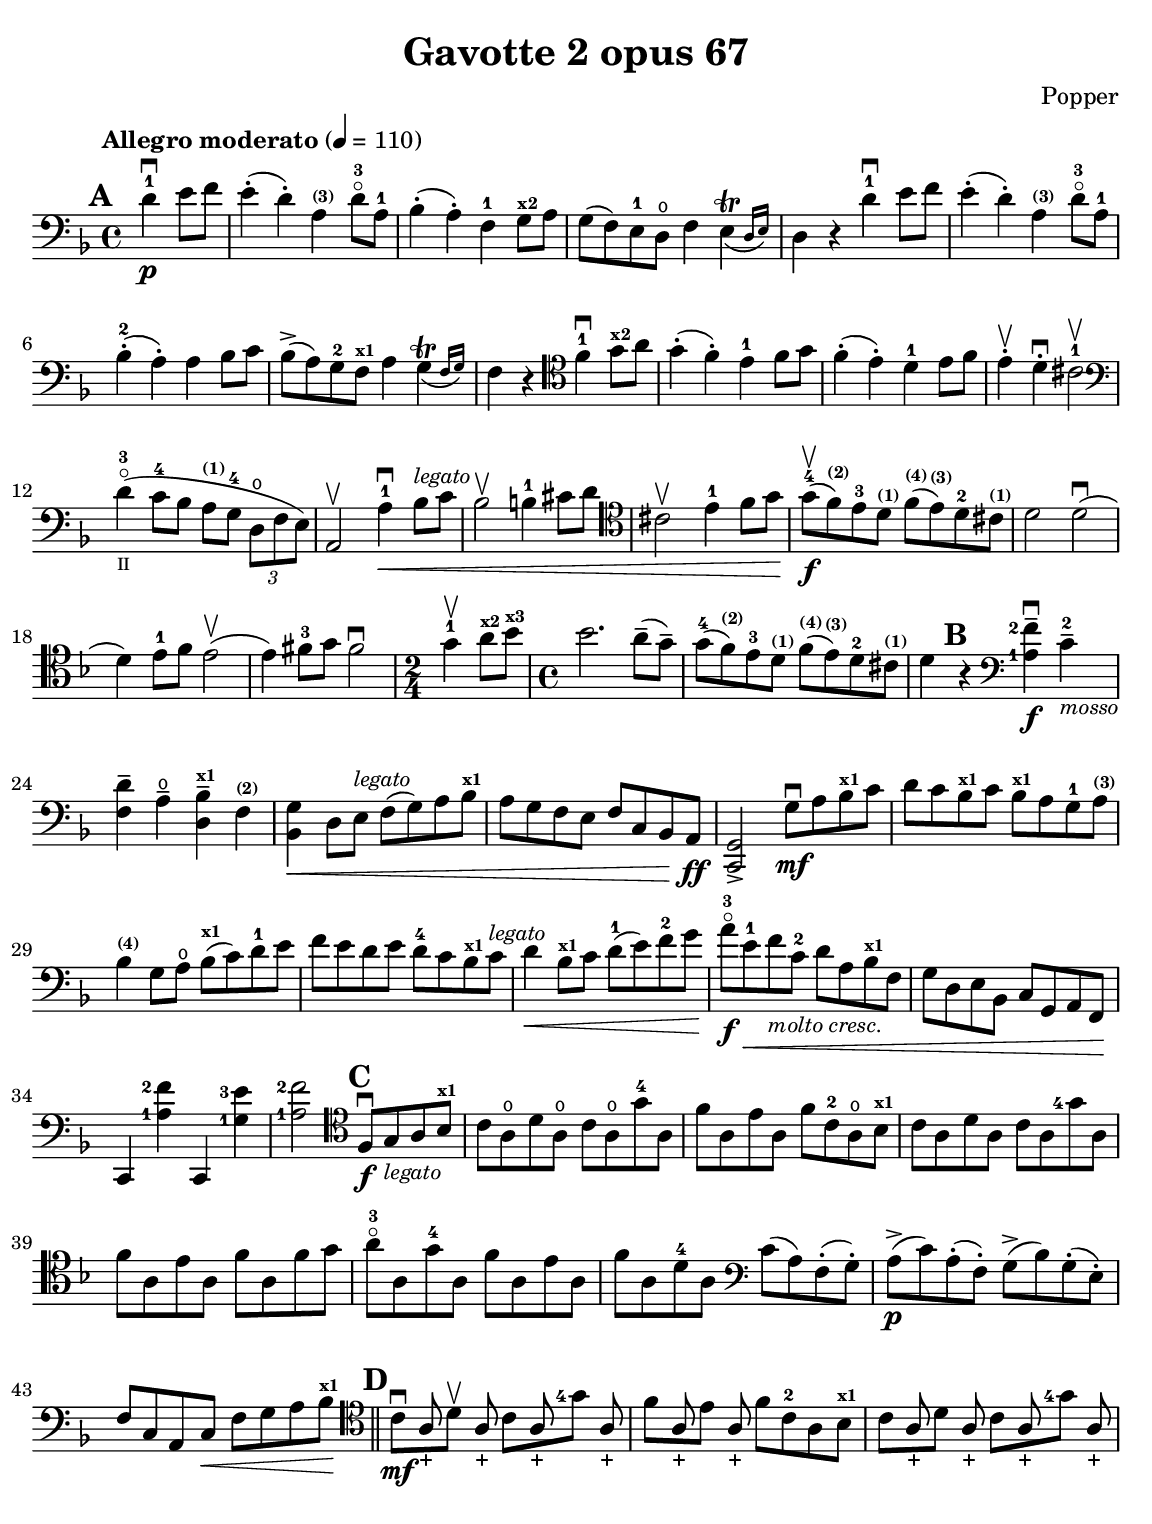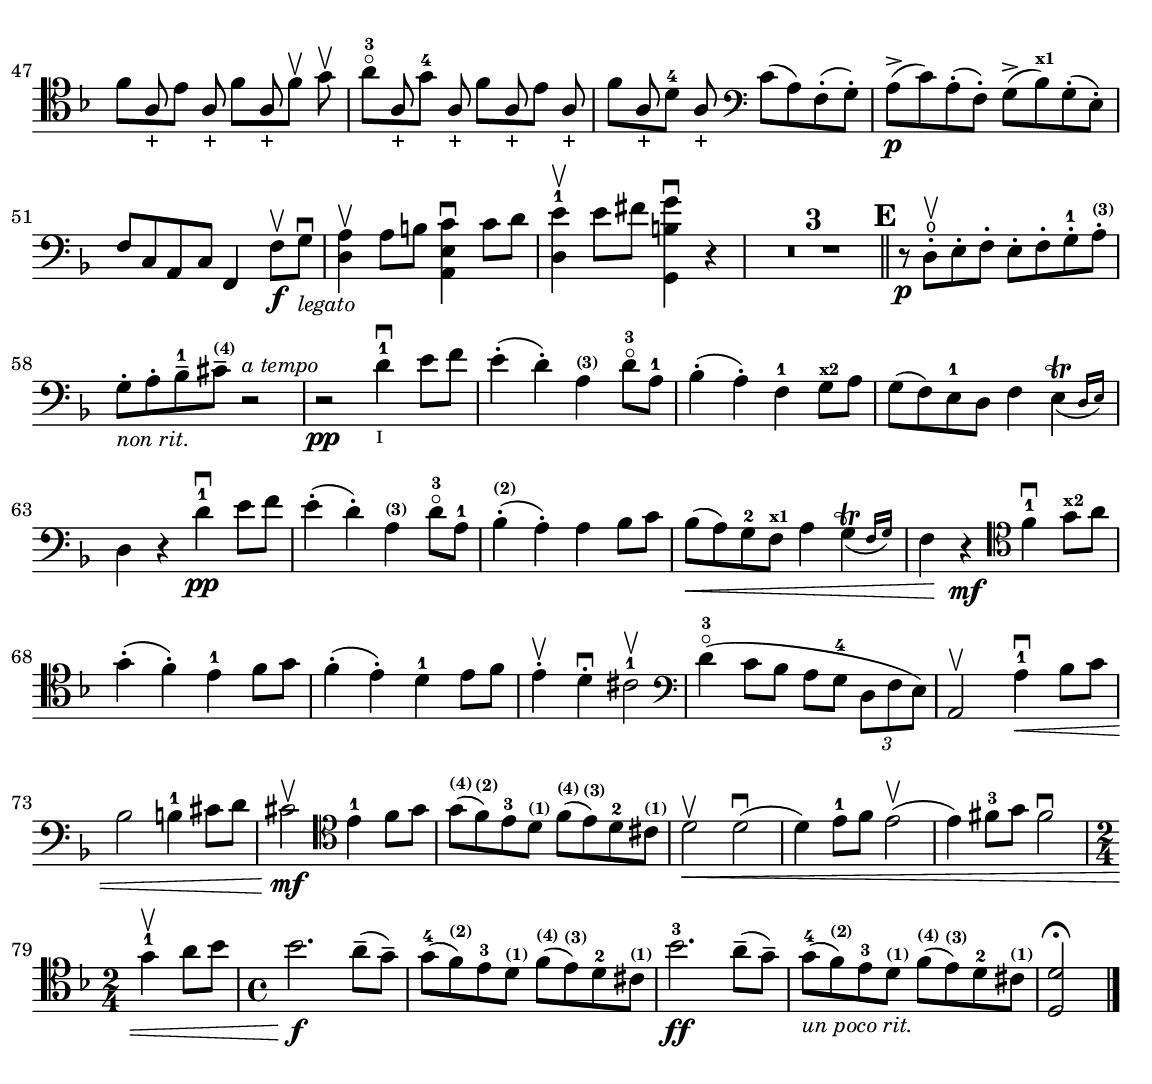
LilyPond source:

#(set-global-staff-size 21)

\version "2.18.2"

\header {
  title    = "Gavotte 2 opus 67"
  composer = "Popper"
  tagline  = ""
}

\language "italiano"

% iPad Pro 12.9

\paper {
  paper-width  = 195\mm
  paper-height = 260\mm
  indent = #0
  page-count = #2
  line-width = #184
  print-page-number = ##f
  ragged-last-bottom = ##t
  ragged-bottom = ##f
%  ragged-last = ##t
}

\score {
  \new Staff
%   \with {instrumentName = #"Cello "}
   {
   \override Hairpin.to-barline = ##f
   \time 4/4
   \key fa \major
   \tempo "Allegro moderato" 4=110
   \clef "bass"
   \set fingeringOrientations = #'(left)

   \mark \default
   \partial 2
   re'4-1\p\downbow mi'8 fa'8                                             % 0
   mi'4-.( re'4-.) la4^\markup{\bold\teeny (3)}
   re'8-3\flageolet la-1                                                  % 1
   sib4-.( la4-.) fa4-1 sol8^\markup{\bold\teeny x2}
   la8                                                                    % 2
   sol8( fa8) mi8-1 re8\open fa4
   \afterGrace mi4\trill_( {re16 mi16)}                                   % 3
   re4 r4 re'4-1\downbow mi'8 fa'8                                        % 4
   mi'4-.( re'4-.) la4^\markup{\bold\teeny (3)} re'8-3\flageolet la8-1    % 5
   sib4-2-.( la4-.) la4 sib8 do'8                                         % 6
   sib8->( la8) sol8-2 fa8^\markup{\bold\teeny x1} la4
   \afterGrace sol4\trill_( {fa16 sol16)}                                 % 7
   fa4 r4
   \clef "tenor"
   fa'4-1\downbow sol'8^\markup{\bold\teeny x2} la'8               % 8
   sol'4-.( fa'4-.) mi'4-1 fa'8 sol'8                                     % 9
   fa'4-.( mi'4-.) re'4-1 mi'8 fa'8                                       % 10
   mi'4-.\upbow re'4-.\downbow dod'2-1\upbow                              % 11
   \clef "bass"
   re'4-3\flageolet_\markup{\teeny II}(
   do'8-4 sib8 la8^\markup{\bold\teeny (1)} sol8-4
   \tuplet 3/2 {re8\open fa8 mi8)}                                        % 12
   la,2\upbow la4-1\downbow\< sib8^\markup{\small\italic "legato"}
   do'8                                                                   % 13
   sib2\upbow si4-1 dod'8 re'8                                            % 14
   \clef "tenor"
   dod'2\upbow mi'4-1 fa'8 sol'8\!                                        % 15
   sol'8-4\upbow\f( fa'8)^\markup{\bold\teeny (2)}
   mi'8-3 re'8^\markup{\bold\teeny (1)}
   fa'8^\markup{\bold\teeny (4)}( mi'8)^\markup{\bold\teeny (3)}
   re'8-2 dod'8^\markup{\bold\teeny (1)}                                  % 16
   re'2 re'2\downbow(                                                     % 17
   re'4) mi'8-1 fa'8 mi'2\upbow(                                          % 18
   mi'4) fad'8-3 sol'8 fad'2\downbow                                      % 19
%   \clef "tenor"
   \time 2/4
   sol'4-1\upbow la'8^\markup{\bold\teeny x2}
   sib'8^\markup{\bold\teeny x3}                                          % 20
   \time 4/4
   sib'2. la'8--( sol'8--)                                                % 21
   sol'8-4( fa'8)^\markup{\bold\teeny (2)}
   mi'8-3 re'8^\markup{\bold\teeny (1)}
   fa'8^\markup{\bold\teeny (4)}(
   mi'8)^\markup{\bold\teeny (3)}
   re'8-2 dod'8^\markup{\bold\teeny (1)}                                  % 22
   re'4
   \mark \default
   r4
   \clef "bass"
   << <la-1>4\f <fa'-2-->4\downbow >>
   do'4-2--_\markup{\small\italic "mosso"}                                % 23
   <<fa4 re'4-->> la4\open-- <<re4-- sib4^\markup{\bold\teeny x1}-->>
   fa4^\markup{\bold\teeny (2)}                                           % 24
   << sib,4 sol4\< >> re8 mi8^\markup{\small\italic "legato"}
   fa8( sol8) la8 sib8^\markup{\bold\teeny x1}                            % 25
   la8 sol8 fa8 mi8 fa8 do8 sib,8 la,8\!\ff                               % 26
   << do,2 sol,2-> >> sol8\mf\downbow la8
   sib8^\markup{\bold\teeny x1} do'8                                      % 27
   re'8 do'8 sib8^\markup{\bold\teeny x1} do'8
   sib8^\markup{\bold\teeny x1} la8 sol8-1 la8^\markup{\bold\teeny (3)}   % 28
   sib4^\markup{\bold\teeny (4)} sol8 la8\open
   sib8(^\markup{\bold\teeny x1} do'8) re'8-1 mi'8                        % 29
   fa'8 mi'8 re'8 mi'8 re'8-4 do'8 sib8^\markup{\bold\teeny x1}
   do'8^\markup{\small\italic "legato"}                                   % 30
   re'4\< sib8^\markup{\bold\teeny x1} do'8 re'8-1( mi'8) fa'8-2 sol'8\!  % 31
   la'8-3\flageolet\f mi'8-1\<
   fa'8_\markup{\small\italic "molto cresc."} do'8-2 re'8 la8
   sib8^\markup{\bold\teeny x1} fa8                                       % 32
   sol8 re8 mi8 sib,8 do8 sol,8 la,8 fa,8\!                               % 33
   do,4 << <la-1>4 <fa'-2>4>> do,4 << <sol-1>4 <mi'-3>4>>                 % 34
   << <la-1>2 <fa'-2>2 >>
   \mark \default
   \clef "tenor"
   fa8\f\downbow
   sol8_\markup{\small\italic "legato"} la8 sib8^\markup{\bold\teeny x1}  % 35
   do'8 la8\open re'8 la8\open do'8 la8\open sol'8-4 la8                  % 36
   fa'8 la8 mi'8 la8 fa'8 do'8-2 la8\open sib8^\markup{\bold\teeny x1}    % 37
   do'8 la8 re'8 la8 do'8 la8 <sol'-4>8 la8                               % 38
   fa'8 la8 mi'8 la8 fa'8 la8 fa'8 sol'8                                  % 39
   la'8-3\flageolet la8 sol'8-4 la8  fa'8 la8 mi'8 la8                    % 40
   fa'8 la8 re'8-4 la8
   \clef "bass"
   do'8( la8) fa8-.( sol8-.)                                              % 41
   la8\p->( do'8) la8-.( fa8-.) sol8->( sib8) sol8-.( mi8-.)              % 42
   fa8 do8 la,8 do8\< fa8 sol8 la8 sib^\markup{\bold\teeny x1}\!          % 43
   \bar "||"
   \mark \default
   \clef "tenor"
   <<{\set fingeringOrientations = #'(left)
      \stemDown do'8\mf\downbow[ s8 re'8\upbow] s8 do'8[ s8 <sol'-4>8]}\\
     {\stemUp s8 la8-+ s8 la8-+ s8 la8-+ s8 la8-+}>>                      % 44
   <<{\set fingeringOrientations = #'(left)
      \stemDown fa'8[ s8 mi'8] s8}\\
     {\stemUp s8 la8-+ s8 la8-+}>>
   fa'8 do'8-2 la8 sib8^\markup{\bold\teeny x1}                           % 45
   <<{\set fingeringOrientations = #'(left)
      \stemDown do'8[ s8 re'8] s8 do'8[ s8 <sol'-4>8] s8}\\
     {\stemUp s8 la8-+ s8 la8-+ s8 la8-+ s8 la8-+}>>                      % 46
   <<{\stemDown fa'8[ s8 mi'8] s8 fa'8[ s8 fa'8\upbow] sol'8\upbow}\\
     {\stemUp s8 la8-+ s8 la8-+ s8 la8-+ s8 s8}>>                         % 47
   <<{\stemDown la'8-3\flageolet[ s8 sol'8-4] s8
      fa'8[ s8 mi'8] s8}\\
     {\stemUp s8 la8-+ s8 la8-+ s8 la8-+ s8 la8-+}>>                      % 48
   <<{\stemDown fa'8[ s8 re'8-4] s8}\\
     {\stemUp s8 la8-+ s8 la8-+}>>
   \clef "bass"
   do'8( la8) fa8-.( sol8-.)                                              % 49
   la8\p->( do'8) la8-.( fa8-.) sol8->( sib^\markup{\bold\teeny x1})
   sol8-.( mi8-.)                                                         % 50
   fa8 do8 la,8 do8 fa,4
   fa8\f\upbow sol8\downbow_\markup{\small\italic "legato"}               % 51
   << re4 la4\upbow >> la8 si8 << la,4 mi4 do'4\downbow >> do'8 re'8      % 52
   << re4 mi'4-1\upbow >> mi'8 fad'8 << sol,4 si4 sol'4\downbow >> r4     % 53
   \compressFullBarRests
   R1*3                                                                % 54-56
   \mark \default
   \bar "||"
   r8\p re8-.\open \upbow mi8-. fa8-. mi8-. fa8-. sol8-.-1
   la8-.^\markup{\bold\teeny (3)}                                         % 57
   sol8-._\markup{\small\italic "non rit."} la8-. sib8-1--
   dod'8--^\markup{\bold\teeny (4)} r2^\markup{\small\italic "a tempo"}   % 58
   r2\pp
   re'4-1\downbow_\markup{\teeny I} mi'8 fa'8                             % 59
   mi'4-.( re'4-.) la4^\markup{\bold\teeny (3)}
   re'8-3\flageolet la8-1                                                 % 60
   sib4-.( la4-.) fa4-1 sol8^\markup{\bold\teeny x2} la8                  % 61
   sol8( fa8) mi8-1 re8 fa4 \afterGrace mi4\trill_( {re16 mi16)}          % 62
   re4 r4 re'4-1\pp\downbow mi'8 fa'8                                     % 63
   mi'4-.( re'4-.) la4^\markup{\bold\teeny (3)} re'8-3\flageolet la8-1    % 64
   sib4-.(^\markup{\bold\teeny (2)} la4-.) la4 sib8 do'8                  % 65
   sib8(\< la8) sol8-2 fa8^\markup{\bold\teeny x1} la4
   \afterGrace sol4\trill_( {fa16 sol16)}                                 % 66
   fa4\! r4\mf
   \clef "tenor"
   fa'4-1\downbow sol'8^\markup{\bold\teeny x2} la'8                      % 67
   sol'4-.( fa'4-.)  mi'4-1 fa'8 sol'8                                    % 68
   fa'4-.( mi'4-.) re'4-1 mi'8 fa'8                                       % 69
   \set fingeringOrientations = #'(right)
   mi'4-.\upbow re'4-.\downbow dod'2-1\upbow                              % 70
   \clef "bass"
   \set fingeringOrientations = #'(left)
   re'4-3\flageolet( do'8 sib8 la8 sol8-4 \tuplet 3/2 {re8 fa8 mi8)}      % 71
   la,2\upbow la4-1\downbow\< sib8 do'8                                   % 72
   sib2 si4-1 dod'8 re'8                                                  % 73
   dod'2\!\mf\upbow
   \clef "tenor"
   mi'4-1 fa'8 sol'8                                                      % 74
   sol'8(^\markup{\bold\teeny (4)} fa'8)^\markup{\bold\teeny (2)}
   mi'8-3 re'8^\markup{\bold\teeny (1)}
   fa'8(^\markup{\bold\teeny (4)} mi'8)^\markup{\bold\teeny (3)}
   re'8-2 dod'8^\markup{\bold\teeny (1)}                                  % 75
   re'2\upbow\< re'2\downbow(                                             % 76
   re'4) mi'8-1 fa'8 mi'2\upbow(                                          % 77
   mi'4) fad'8-3 sol'8 fad'2\downbow                                      % 78
   \clef "tenor"
   \time 2/4
   sol'4-1\upbow la'8 sib'8                                               % 79
   \time 4/4
   sib'2.\!\f la'8--( sol'8--)                                            % 80
   sol'8-4( fa'8)^\markup{\bold\teeny (2)}
   mi'8-3 re'8^\markup{\bold\teeny (1)}
   fa'8(^\markup{\bold\teeny (4)} mi'8)^\markup{\bold\teeny (3)}
   re'8-2 dod'8^\markup{\bold\teeny (1)}                                  % 81
   sib'2.-3\ff la'8--( sol'8--)                                           % 82
   sol'8-4(_\markup{\small\italic "un poco rit."}
   fa'8)^\markup{\bold\teeny (2)} mi'8-3 re'8^\markup{\bold\teeny (1)}
   fa'8(^\markup{\bold\teeny (4)} mi'8)^\markup{\bold\teeny (3)}
   re'8-2 dod'8^\markup{\bold\teeny (1)}                                  % 83
   << re2 re'2\fermata >>                                                 % 84
   \bar "|."
 }
}
